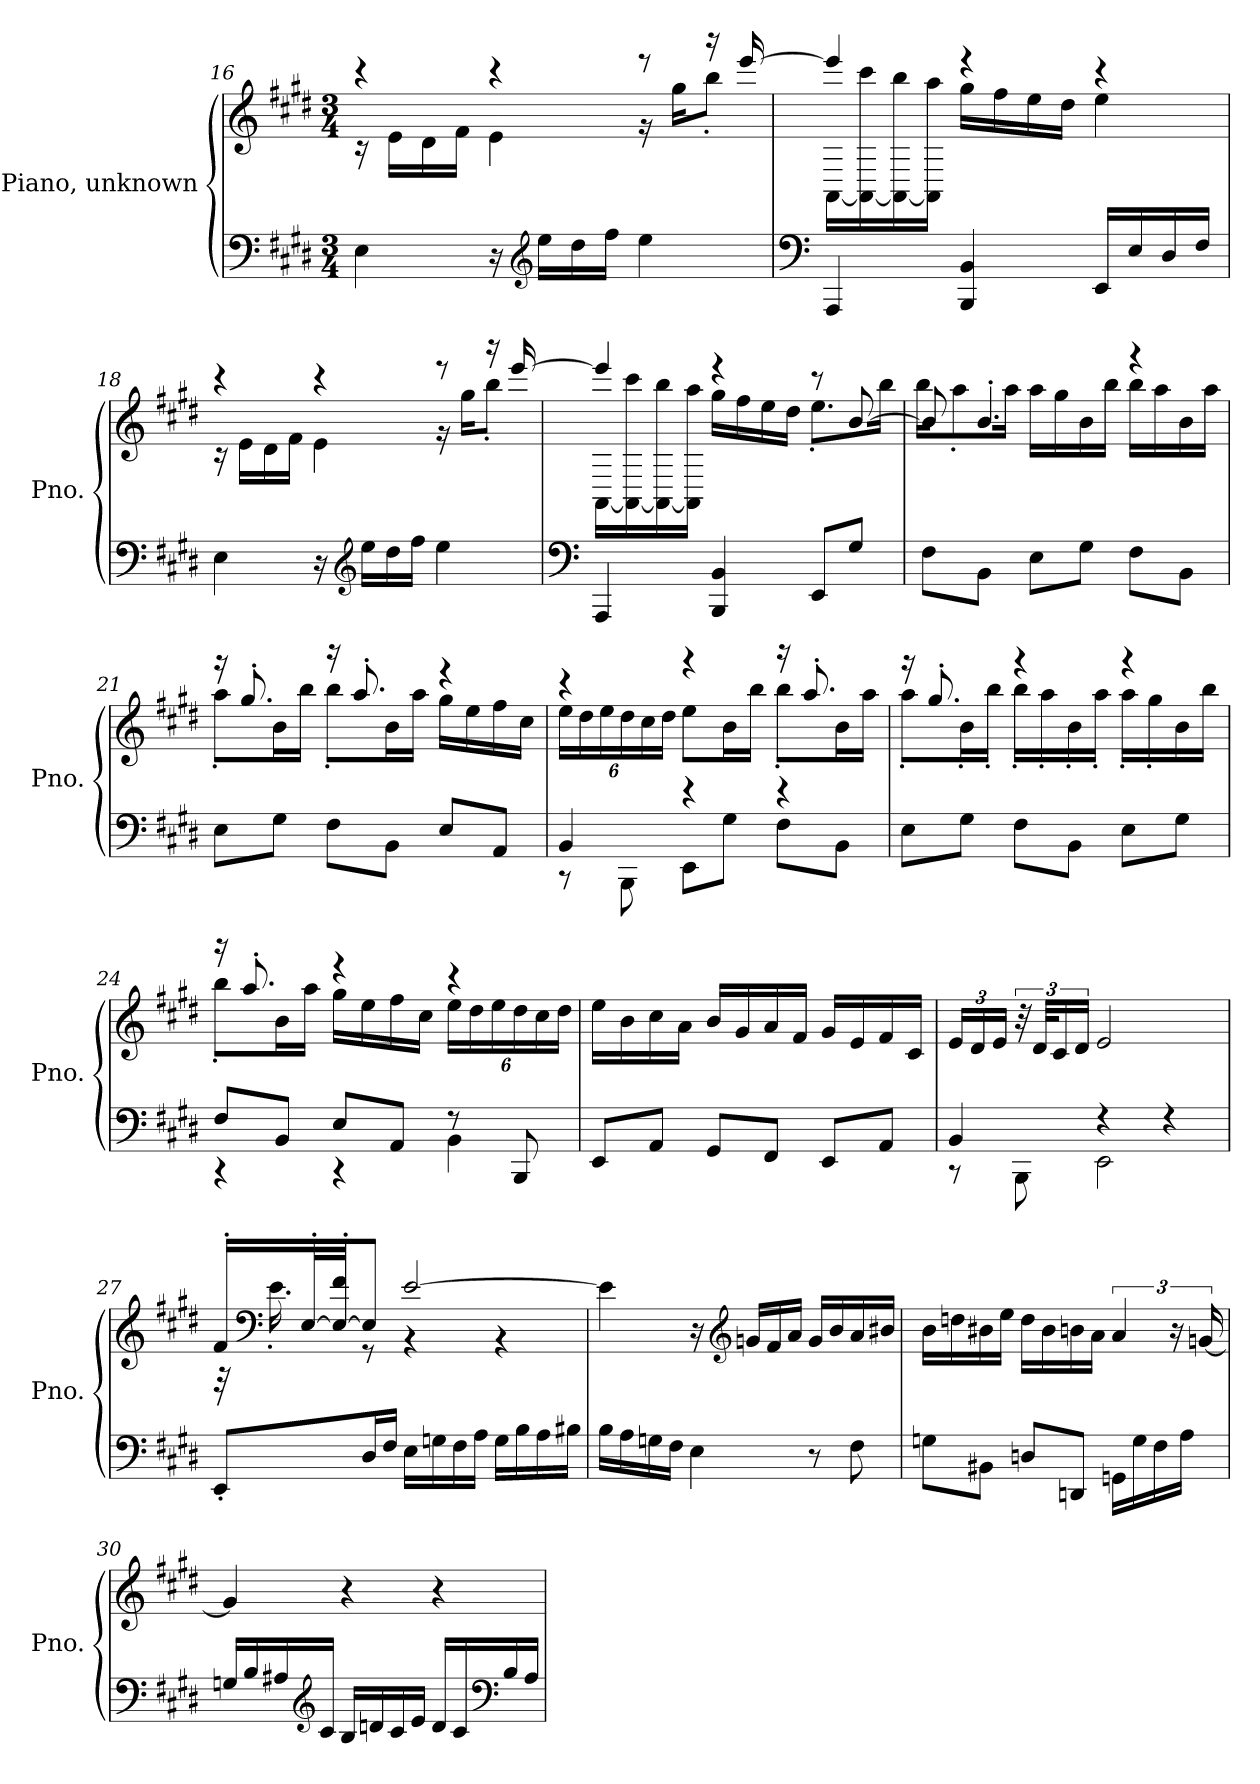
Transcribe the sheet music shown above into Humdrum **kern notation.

**kern	**kern
*part1	*part1
*staff2	*staff1
*I"Piano, unknown	*
*I'Pno.	*
*clefF4	*clefG2
*k[f#c#g#d#]	*k[f#c#g#d#]
*M3/4	*M3/4
=16	=16
*	*^
4E\	4r	16r
.	.	16e\LL
.	.	16d#\
.	.	16f#\JJ
16r	4r	4e\
*clefG2	*	*
16ee\LL	.	.
16dd#\	.	.
16ff#\JJ	.	.
4ee\	8r	16r
.	.	16gg#\KL
.	16r	8bb'\J
.	[16eee/	.
!!LO:LB:g=z	!!
=17	=17	=17
*clefF4	*	*
4AAA/	4eee/]	[16AA\LL
.	.	16AA\_ 16ccc#\
.	.	16AA\_ 16bb\
.	.	16AA\] 16aa\JJ
4BBB/ 4BB/	4r	16gg#\LL
.	.	16ff#\
.	.	16ee\
.	.	16dd#\JJ
16EE/LL	4r	4ee\
16E/	.	.
16D#/	.	.
16F#/JJ	.	.
=18	=18	=18
4E\	4r	16r
.	.	16e\LL
.	.	16d#\
.	.	16f#\JJ
16r	4r	4e\
*clefG2	*	*
16ee\LL	.	.
16dd#\	.	.
16ff#\JJ	.	.
4ee\	8r	16r
.	.	16gg#\KL
.	16r	8bb'\J
.	[16eee/	.
=19	=19	=19
*clefF4	*	*
4AAA/	4eee/]	[16AA\LL
.	.	16AA\_ 16ccc#\
.	.	16AA\_ 16bb\
.	.	16AA\] 16aa\JJ
4BBB/ 4BB/	4r	16gg#\LL
.	.	16ff#\
.	.	16ee\
.	.	16dd#\JJ
8EE/L	8r	8.ee'\L
8G#/J	[8b/	.
.	.	16bb\Jk
!!LO:LB:g=z	!!
=20	=20	=20
8F#\L	8b/]	16bb\KL
.	.	8aa'\
8BB\J	4.b'/	.
.	.	16aa\Jk
8E\L	.	16aa\LL
.	.	16gg#\
8G#\J	.	16b\
.	.	16bb\JJ
8F#\L	4r	16bb\LL
.	.	16aa\
8BB\J	.	16b\
.	.	16aa\JJ
=21	=21	=21
8E\L	16r	8aa'\L
.	8.gg#'/	.
8G#\J	.	16b\L
.	.	16bb\JJ
8F#\L	16r	8bb'\L
.	8.aa'/	.
8BB\J	.	16b\L
.	.	16aa\JJ
8E/L	4r	16gg#\LL
.	.	16ee\
8AA/J	.	16ff#\
.	.	16cc#\JJ
=22	=22	=22
*^	*	*
*	*	*	*Xbrackettup
4BB/	8r	4r	24ee\LL
.	.	.	24dd#\
.	.	.	24ee\
.	8BBB\	.	24dd#\
.	.	.	24cc#\
.	.	.	24dd#\JJ
4r	8EE\L	4r	8ee\L
.	8G#\J	.	16b\L
.	.	.	16bb\JJ
4r	8F#\L	16r	8bb'\L
.	.	8.aa'/	.
.	8BB\J	.	16b\L
.	.	.	16aa\JJ
*v	*v	*	*
!!LO:LB:g=z	!!
=23	=23	=23
8E\L	16r	8aa'\L
.	8.gg#'/	.
8G#\J	.	16b'\L
.	.	16bb'\JJ
8F#\L	4r	16bb'\LL
.	.	16aa'\
8BB\J	.	16b'\
.	.	16aa'\JJ
8E\L	4r	16aa'\LL
.	.	16gg#'\
8G#\J	.	16b\
.	.	16bb\JJ
=24	=24	=24
*^	*	*
8F#/L	4r	16r	8bb'\L
.	.	8.aa'/	.
8BB/J	.	.	16b\L
.	.	.	16aa\JJ
8E/L	4r	4r	16gg#\LL
.	.	.	16ee\
8AA/J	.	.	16ff#\
.	.	.	16cc#\JJ
8r	4BB\	4r	24ee\LL
.	.	.	24dd#\
.	.	.	24ee\
8BBB/	.	.	24dd#\
.	.	.	24cc#\
.	.	.	24dd#\JJ
*v	*v	*	*
*	*v	*v
=25	=25
8EE/L	16ee\LL
.	16b\
8AA/J	16cc#\
.	16a\JJ
8GG#/L	16b/LL
.	16g#/
8FF#/J	16a/
.	16f#/JJ
8EE/L	16g#/LL
.	16e/
8AA/J	16f#/
.	16c#/JJ
!!LO:LB:g=z
=26	=26
*^	*
4BB/	8r	24e/LL
.	.	24d#/
.	.	24e/JJ
*	*	*brackettup
.	8BBB\	48r
.	.	48d#/KLL
.	.	24c#/
.	.	24d#/JJ
4r	2EE\	2e/
4r	.	.
*v	*v	*
=27	=27
*	*^
8EE'/L	16f#'/LL	32r
*	*clefF4	*
.	.	16.e'\
.	[32E'/L	.
.	32E/_' 32f#/'JJ	.
16D#/L	8E/J]	8r
16F#/JJ	.	.
16E\LL	[2e/	4r
16Gn\	.	.
16F#\	.	.
16A\JJ	.	.
16G\LL	.	4r
16B\	.	.
16A\	.	.
16B#X\JJ	.	.
*	*v	*v
=28	=28
16B\LL	4e\]
16A\	.
16Gn\	.
16F#\JJ	.
4E\	16r
*	*clefG2
.	16gn/LL
.	16f#/
.	16a/JJ
8r	16g/LL
.	16b/
8F#\	16a/
.	16b#X/JJ
!!LO:PB:g=z
=29	=29
8Gn\L	16b\LL
.	16ddn\
8BB#X\J	16b#X\
.	16ee\JJ
8Dn/L	16dd\LL
.	16b#\
8DDn/J	16bn\
.	16a\JJ
16GGn\LL	6a/
16G\	.
16F#\	.
.	24r
16A\JJ	.
.	[24gn/
=30	=30
16Gn/LL	4g/]
16B/	.
16A#X/	.
*clefG2	*
16c#/JJ	.
16B/LL	4r
16dn/	.
16c#/	.
16e/JJ	.
16d/LL	4r
16c#/	.
*clefF4	*
16B/	.
16A#/JJ	.
=	=
*-	*-
